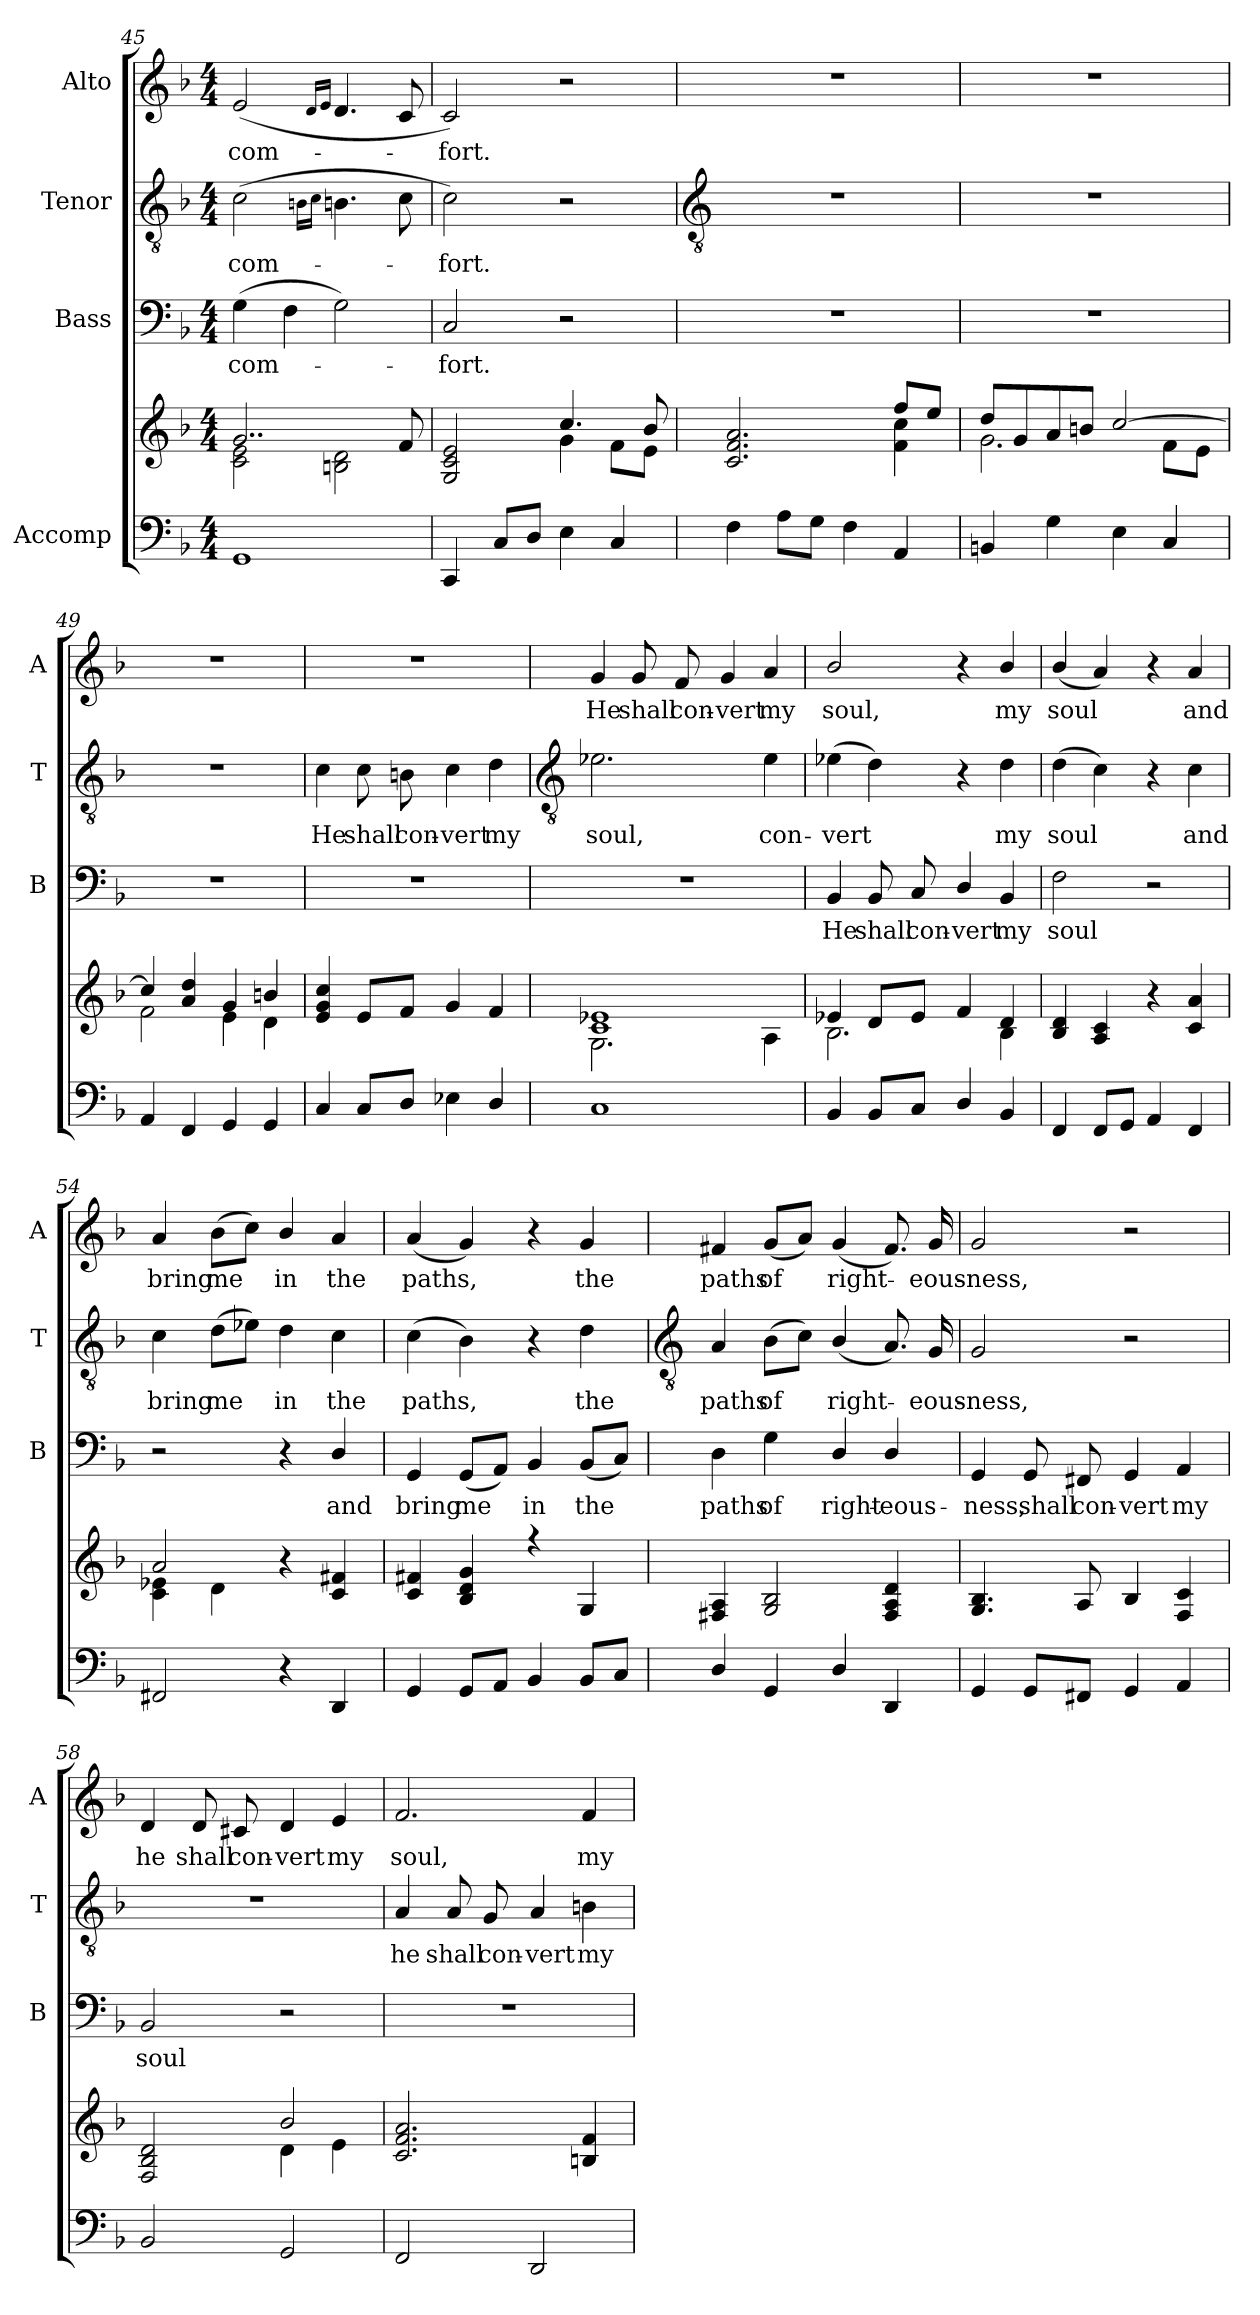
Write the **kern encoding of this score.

**kern	**kern	**kern	**text	**kern	**text	**kern	**text
*part4	*part4	*part3	*part3	*part2	*part2	*part1	*part1
*staff5	*staff4	*staff3	*staff3	*staff2	*staff2	*staff1	*staff1
*I"Accomp	*	*I"Bass	*	*I"Tenor	*	*I"Alto	*
*	*	*I'B	*	*I'T	*	*I'A	*
*clefF4	*clefG2	*clefF4	*	*clefGv2	*	*clefG2	*
*k[b-]	*k[b-]	*k[b-]	*	*k[b-]	*	*k[b-]	*
*F:	*F:	*F:	*	*F:	*	*F:	*
*M4/4	*M4/4	*M4/4	*	*M4/4	*	*M4/4	*
=45	=45	=45	=45	=45	=45	=45	=45
*	*^	*	*	*	*	*	*
!	!	!	!	!LO:LY:b	!	!LO:LY:b	!	!LO:LY:b
1GG	2..g/	2c\ 2e\	(>4G	com-	(>2c	com-	(<2e	com-
.	.	.	4F	.	.	.	.	.
.	.	.	.	.	16qqBn\LL	.	16qqd/LL	.
.	.	.	.	.	16qqc\JJ	.	16qqe/JJ	.
.	.	2Bn\ 2d\	2G)	.	4.B\	.	4.d/	.
.	8f/	.	.	.	8c	.	8c	.
=46	=46	=46	=46	=46	=46	=46	=46	=46
!	!	!	!	!LO:LY:b	!	!LO:LY:b	!	!LO:LY:b
4CC	2G/ 2c/ 2e/	2ryy	2C	fort.	2c)	fort.	2c)	fort.
8CL	.	.	.	.	.	.	.	.
8DJ	.	.	.	.	.	.	.	.
4E	4.cc/	4g\	2r	.	2r	.	2r	.
4C	.	8f\L	.	.	.	.	.	.
.	8b-/	8e\J	.	.	.	.	.	.
!!LO:LB:g=z
=47	=47	=47	=47	=47	=47	=47	=47	=47
*	*	*	*	*	*clefGv2	*	*	*
4F	2.c/ 2.f/ 2.a/	2.ryy	1r	.	1r	.	1r	.
8AL	.	.	.	.	.	.	.	.
8GJ	.	.	.	.	.	.	.	.
4F	.	.	.	.	.	.	.	.
4AA	8ff/L	4f\ 4cc\	.	.	.	.	.	.
.	8ee/J	.	.	.	.	.	.	.
=48	=48	=48	=48	=48	=48	=48	=48	=48
4BBn	8dd/L	2.g\	1r	.	1r	.	1r	.
.	8g/	.	.	.	.	.	.	.
4G	8a/	.	.	.	.	.	.	.
.	8bn/J	.	.	.	.	.	.	.
4E	[2cc/	.	.	.	.	.	.	.
4C	.	8f\L	.	.	.	.	.	.
.	.	8e\J	.	.	.	.	.	.
=49	=49	=49	=49	=49	=49	=49	=49	=49
4AA	4cc/]	2f\	1r	.	1r	.	1r	.
4FF	4a/ 4dd/	.	.	.	.	.	.	.
4GG	4g/	4e\	.	.	.	.	.	.
4GG	4bn/	4d\	.	.	.	.	.	.
=50	=50	=50	=50	=50	=50	=50	=50	=50
!	!	!	!	!	!	!LO:LY:b	!	!
4C	4e/ 4g/ 4cc/	1ryy	1r	.	4c	He	1r	.
!	!	!	!	!	!	!LO:LY:b	!	!
8CL	8e/L	.	.	.	8c	shall	.	.
!	!	!	!	!	!	!LO:LY:b	!	!
8DJ	8f/J	.	.	.	8Bn	con-	.	.
!	!	!	!	!	!	!LO:LY:b	!	!
4E-X	4g/	.	.	.	4c	-vert	.	.
!	!	!	!	!	!	!LO:LY:b	!	!
4D/	4f/	.	.	.	4d	my	.	.
!!LO:LB:g=z
=51	=51	=51	=51	=51	=51	=51	=51	=51
*	*	*	*	*	*clefGv2	*	*	*
!	!	!	!	!	!	!LO:LY:b	!	!LO:LY:b
1C	1c/ 1e-X/	2.G	1r	.	2.e-X	soul,	4g	He
!	!	!	!	!	!	!	!	!LO:LY:b
.	.	.	.	.	.	.	8g	shall
!	!	!	!	!	!	!	!	!LO:LY:b
.	.	.	.	.	.	.	8f	con-
!	!	!	!	!	!	!	!	!LO:LY:b
.	.	.	.	.	.	.	4g	-vert
!	!	!	!	!	!	!LO:LY:b	!	!LO:LY:b
.	.	4A	.	.	4e-	con-	4a	my
=52	=52	=52	=52	=52	=52	=52	=52	=52
!	!	!	!	!LO:LY:b	!	!LO:LY:b	!	!LO:LY:b
4BB-	4e-X/	2.B-\	4BB-	He	(>4e-X	-vert	2b-/	soul,
!	!	!	!	!LO:LY:b	!	!	!	!
8BB-L	8d/L	.	8BB-	shall	4d)	.	.	.
!	!	!	!	!LO:LY:b	!	!	!	!
8CJ	8e-/J	.	8C	con-	.	.	.	.
!	!	!	!	!LO:LY:b	!	!	!	!
4D/	4f/	.	4D/	-vert	4r	.	4r	.
!	!	!	!	!LO:LY:b	!	!LO:LY:b	!	!LO:LY:b
4BB-	4d/	4B-\	4BB-	my	4d	my	4b-/	my
=53	=53	=53	=53	=53	=53	=53	=53	=53
!	!	!	!	!LO:LY:b	!	!LO:LY:b	!	!LO:LY:b
4FF	4B-/ 4d/	2ryy	2F	soul	(>4d	soul	(<4b-/	soul
8FFL	4A/ 4c/	.	.	.	4c)	.	4a)	.
8GGJ	.	.	.	.	.	.	.	.
4AA	4r	2ryy	2r	.	4r	.	4r	.
!	!	!	!	!	!	!LO:LY:b	!	!LO:LY:b
4FF	4c/ 4a/	.	.	.	4c	and	4a	and
=54	=54	=54	=54	=54	=54	=54	=54	=54
!	!	!	!	!	!	!LO:LY:b	!	!LO:LY:b
2FF#X	2a/	4c\ 4e-X\	2r	.	4c	bring	4a	bring
!	!	!	!	!	!	!LO:LY:b	!	!LO:LY:b
.	.	4d\	.	.	(>8dL	me	(>8b-L	me
.	.	.	.	.	8e-XJ)	.	8ccJ)	.
!	!	!	!	!	!	!LO:LY:b	!	!LO:LY:b
4r	4r	2ryy	4r	.	4d	in	4b-/	in
!	!	!	!	!LO:LY:b	!	!LO:LY:b	!	!LO:LY:b
4DD	4c/ 4f#X/	.	4D/	and	4c	the	4a	the
=55	=55	=55	=55	=55	=55	=55	=55	=55
!	!	!	!	!LO:LY:b	!	!LO:LY:b	!	!LO:LY:b
4GG	4c/ 4f#X/	1ryy	4GG	bring	(>4c	paths,	(<4a	paths,
!	!	!	!	!LO:LY:b	!	!	!	!
8GGL	4B-/ 4d/ 4g/	.	(<8GGL	me	4B-)	.	4g)	.
8AAJ	.	.	8AAJ)	.	.	.	.	.
!	!	!	!	!LO:LY:b	!	!	!	!
4BB-	4r	.	4BB-	in	4r	.	4r	.
!	!	!	!	!LO:LY:b	!	!LO:LY:b	!	!LO:LY:b
8BB-L	4G/	.	(<8BB-L	the	4d	the	4g	the
8CJ	.	.	8CJ)	.	.	.	.	.
!!LO:LB:g=z
=56	=56	=56	=56	=56	=56	=56	=56	=56
*	*	*	*	*	*clefGv2	*	*	*
!	!	!	!	!LO:LY:b	!	!LO:LY:b	!	!LO:LY:b
4D/	4F#X/ 4A/	1ryy	4D	paths	4A	paths	4f#X	paths
!	!	!	!	!LO:LY:b	!	!LO:LY:b	!	!LO:LY:b
4GG	2G/ 2B-/	.	4G	of	(>8B-L	of	(<8gL	of
.	.	.	.	.	8cJ)	.	8aJ)	.
!	!	!	!	!LO:LY:b	!	!LO:LY:b	!	!LO:LY:b
4D/	.	.	4D/	right-	(<4B-/	right-	(<4g	right-
!	!	!	!	!LO:LY:b	!	!	!	!
4DD	4F#/ 4A/ 4d/	.	4D/	-eous-	8.A)	.	8.f#)	.
!	!	!	!	!	!	!LO:LY:b	!	!LO:LY:b
.	.	.	.	.	16G	eous-	16g	eous-
=57	=57	=57	=57	=57	=57	=57	=57	=57
!	!	!	!	!LO:LY:b	!	!LO:LY:b	!	!LO:LY:b
4GG	4.G/ 4.B-/	1ryy	4GG	-ness,	2G	-ness,	2g	-ness,
!	!	!	!	!LO:LY:b	!	!	!	!
8GGL	.	.	8GG	shall	.	.	.	.
!	!	!	!	!LO:LY:b	!	!	!	!
8FF#XJ	8A/	.	8FF#X	con-	.	.	.	.
!	!	!	!	!LO:LY:b	!	!	!	!
4GG	4B-/	.	4GG	-vert	2r	.	2r	.
!	!	!	!	!LO:LY:b	!	!	!	!
4AA	4F/ 4c/	.	4AA	my	.	.	.	.
=58	=58	=58	=58	=58	=58	=58	=58	=58
!	!	!	!	!LO:LY:b	!	!	!	!LO:LY:b
2BB-	2F/ 2B-/ 2d/	2ryy	2BB-	soul	1r	.	4d	he
!	!	!	!	!	!	!	!	!LO:LY:b
.	.	.	.	.	.	.	8d	shall
!	!	!	!	!	!	!	!	!LO:LY:b
.	.	.	.	.	.	.	8c#X	con-
!	!	!	!	!	!	!	!	!LO:LY:b
2GG	2b-/	4d\	2r	.	.	.	4d	-vert
!	!	!	!	!	!	!	!	!LO:LY:b
.	.	4e\	.	.	.	.	4e	my
=59	=59	=59	=59	=59	=59	=59	=59	=59
!	!	!	!	!	!	!LO:LY:b	!	!LO:LY:b
2FF	2.c/ 2.f/ 2.a/	1ryy	1r	.	4A	he	2.f	soul,
!	!	!	!	!	!	!LO:LY:b	!	!
.	.	.	.	.	8A	shall	.	.
!	!	!	!	!	!	!LO:LY:b	!	!
.	.	.	.	.	8G	con-	.	.
!	!	!	!	!	!	!LO:LY:b	!	!
2DD	.	.	.	.	4A	-vert	.	.
!	!	!	!	!	!	!LO:LY:b	!	!LO:LY:b
.	4Bn/ 4f/	.	.	.	4Bn	my	4f	my
*	*v	*v	*	*	*	*	*	*
=	=	=	=	=	=	=	=
*-	*-	*-	*-	*-	*-	*-	*-
